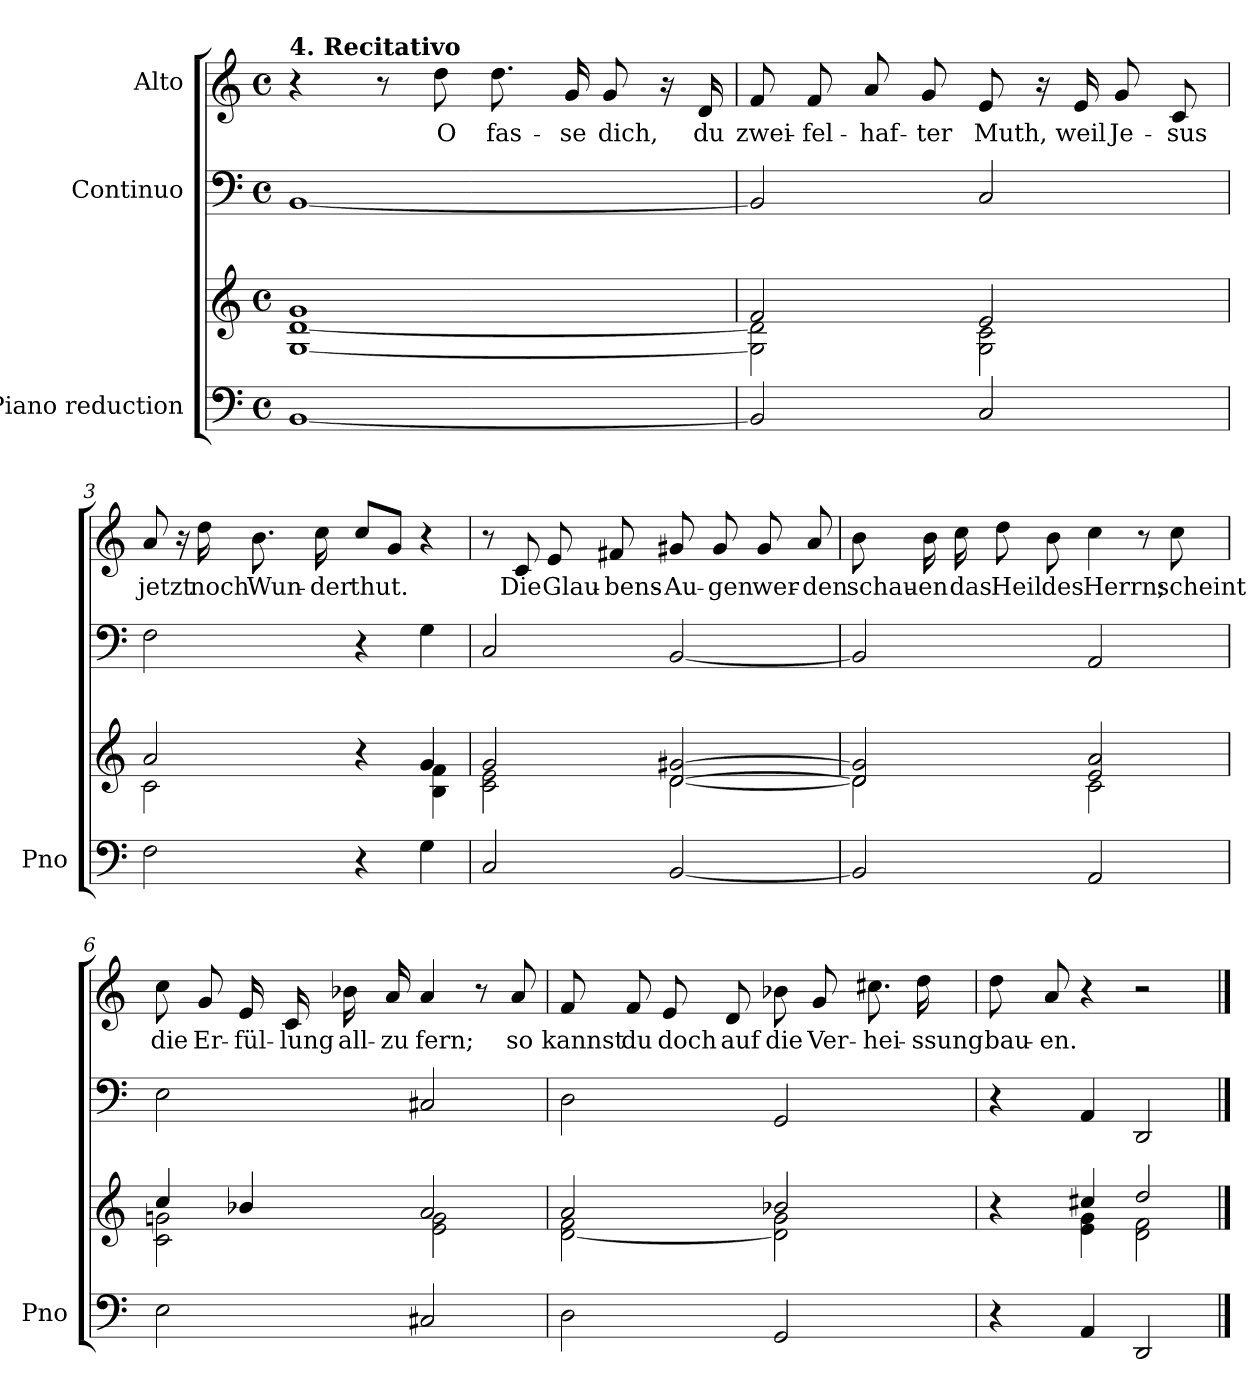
**kern	**kern	**kern	**kern	**text
*part3	*part3	*part2	*part1	*part1
*staff4	*staff3	*staff2	*staff1	*staff1
*I"Piano reduction	*	*I"Continuo	*I"Alto	*
*I'Pno	*	*	*	*
*stria5	*stria5	*	*	*
*clefF4	*clefG2	*clefF4	*clefG2	*
*k[]	*k[]	*k[]	*k[]	*
*M4/4	*M4/4	*M4/4	*M4/4	*
*met(c)	*met(c)	*met(c)	*met(c)	*
=1	=1	=1	=1	=1
*	*^	*	*	*
!	!	!	!	!LO:TX:a:B:t=4. Recitativo	!
[1BB	1g	[1G [1d	[1BB	4r	.
.	.	.	.	8r	.
!	!	!	!	!	!LO:LY:b
.	.	.	.	8dd\	O
!	!	!	!	!	!LO:LY:b
.	.	.	.	8.dd\	fas-
!	!	!	!	!	!LO:LY:b
.	.	.	.	16g/	-se
!	!	!	!	!	!LO:LY:b
.	.	.	.	8g/	dich,
.	.	.	.	16r	.
!	!	!	!	!	!LO:LY:b
.	.	.	.	16d/	du
=2	=2	=2	=2	=2	=2
!	!	!	!	!	!LO:LY:b
2BB/]	2f/	2G\] 2d\]	2BB/]	8f/	zwei-
!	!	!	!	!	!LO:LY:b
.	.	.	.	8f/	-fel-
!	!	!	!	!	!LO:LY:b
.	.	.	.	8a/	-haf-
!	!	!	!	!	!LO:LY:b
.	.	.	.	8g/	-ter
!	!	!	!	!	!LO:LY:b
2C/	2e/	2G\ 2c\	2C/	8e/	Muth,
.	.	.	.	16r	.
!	!	!	!	!	!LO:LY:b
.	.	.	.	16e/	weil
!	!	!	!	!	!LO:LY:b
.	.	.	.	8g/	Je-
!	!	!	!	!	!LO:LY:b
.	.	.	.	8c/	-sus
=3	=3	=3	=3	=3	=3
!	!	!	!	!	!LO:LY:b
2F\	2a/	2c\	2F\	8a/	jetzt
.	.	.	.	16r	.
!	!	!	!	!	!LO:LY:b
.	.	.	.	16dd\	noch
!	!	!	!	!	!LO:LY:b
.	.	.	.	8.b\	Wun-
!	!	!	!	!	!LO:LY:b
.	.	.	.	16cc\	-der
!	!	!	!	!	!LO:LY:b
4r	4r	4ryy	4r	8cc/L	thut.
.	.	.	.	8g/J	.
4G\	4g/	4B\ 4f\	4G\	4r	.
=4	=4	=4	=4	=4	=4
2C/	2g/	2c\ 2e\	2C/	8r	.
!	!	!	!	!	!LO:LY:b
.	.	.	.	8c/	Die
!	!	!	!	!	!LO:LY:b
.	.	.	.	8e/	Glau-
!	!	!	!	!	!LO:LY:b
.	.	.	.	8f#X/	-bens-
!	!	!	!	!	!LO:LY:b
[2BB/	[2d/ [2g#X/	[2d\	[2BB/	8g#X/	-Au-
!	!	!	!	!	!LO:LY:b
.	.	.	.	8g#/	-gen
!	!	!	!	!	!LO:LY:b
.	.	.	.	8g#/	wer-
!	!	!	!	!	!LO:LY:b
.	.	.	.	8a/	-den
!!LO:LB:g=z
=5	=5	=5	=5	=5	=5
!	!	!	!	!	!LO:LY:b
2BB/]	2d/] 2g#/]	2d\]	2BB/]	8b\	schau-
!	!	!	!	!	!LO:LY:b
.	.	.	.	16b\	-en
!	!	!	!	!	!LO:LY:b
.	.	.	.	16cc\	das
!	!	!	!	!	!LO:LY:b
.	.	.	.	8dd\	Heil
!	!	!	!	!	!LO:LY:b
.	.	.	.	8b\	des
!	!	!	!	!	!LO:LY:b
2AA/	2e/ 2a/	2c\	2AA/	4cc\	Herrn;
.	.	.	.	8r	.
!	!	!	!	!	!LO:LY:b
.	.	.	.	8cc\	scheint
=6	=6	=6	=6	=6	=6
!	!	!	!	!	!LO:LY:b
2E\	4cc/	2c\ 2gn\	2E\	8cc\	die
!	!	!	!	!	!LO:LY:b
.	.	.	.	8g/	Er-
!	!	!	!	!	!LO:LY:b
.	4b-X/	.	.	16e/	-fül-
!	!	!	!	!	!LO:LY:b
.	.	.	.	16c/	-lung
!	!	!	!	!	!LO:LY:b
.	.	.	.	16b-X\	all-
!	!	!	!	!	!LO:LY:b
.	.	.	.	16a/	-zu
!	!	!	!	!	!LO:LY:b
2C#X/	2a/	2e\ 2g\	2C#X/	4a/	fern;
.	.	.	.	8r	.
!	!	!	!	!	!LO:LY:b
.	.	.	.	8a/	so
=7	=7	=7	=7	=7	=7
!	!	!	!	!	!LO:LY:b
2D\	2a/	[2d\ 2f\	2D\	8f/	kannst
!	!	!	!	!	!LO:LY:b
.	.	.	.	8f/	du
!	!	!	!	!	!LO:LY:b
.	.	.	.	8e/	doch
!	!	!	!	!	!LO:LY:b
.	.	.	.	8d/	auf
!	!	!	!	!	!LO:LY:b
2GG/	2b-X/	2d\] 2g\	2GG/	8b-X\	die
!	!	!	!	!	!LO:LY:b
.	.	.	.	8g/	Ver-
!	!	!	!	!	!LO:LY:b
.	.	.	.	8.cc#X\	-hei-
!	!	!	!	!	!LO:LY:b
.	.	.	.	16dd\	-ssung
=8	=8	=8	=8	=8	=8
!	!	!	!	!	!LO:LY:b
4r	4r	4ryy	4r	8dd\	bau-
!	!	!	!	!	!LO:LY:b
.	.	.	.	8a/	-en.
4AA/	4cc#X/	4e\ 4g\	4AA/	4r	.
2DD/	2dd/	2d\ 2f\	2DD/	2r	.
*	*v	*v	*	*	*
==	==	==	==	==
*-	*-	*-	*-	*-
